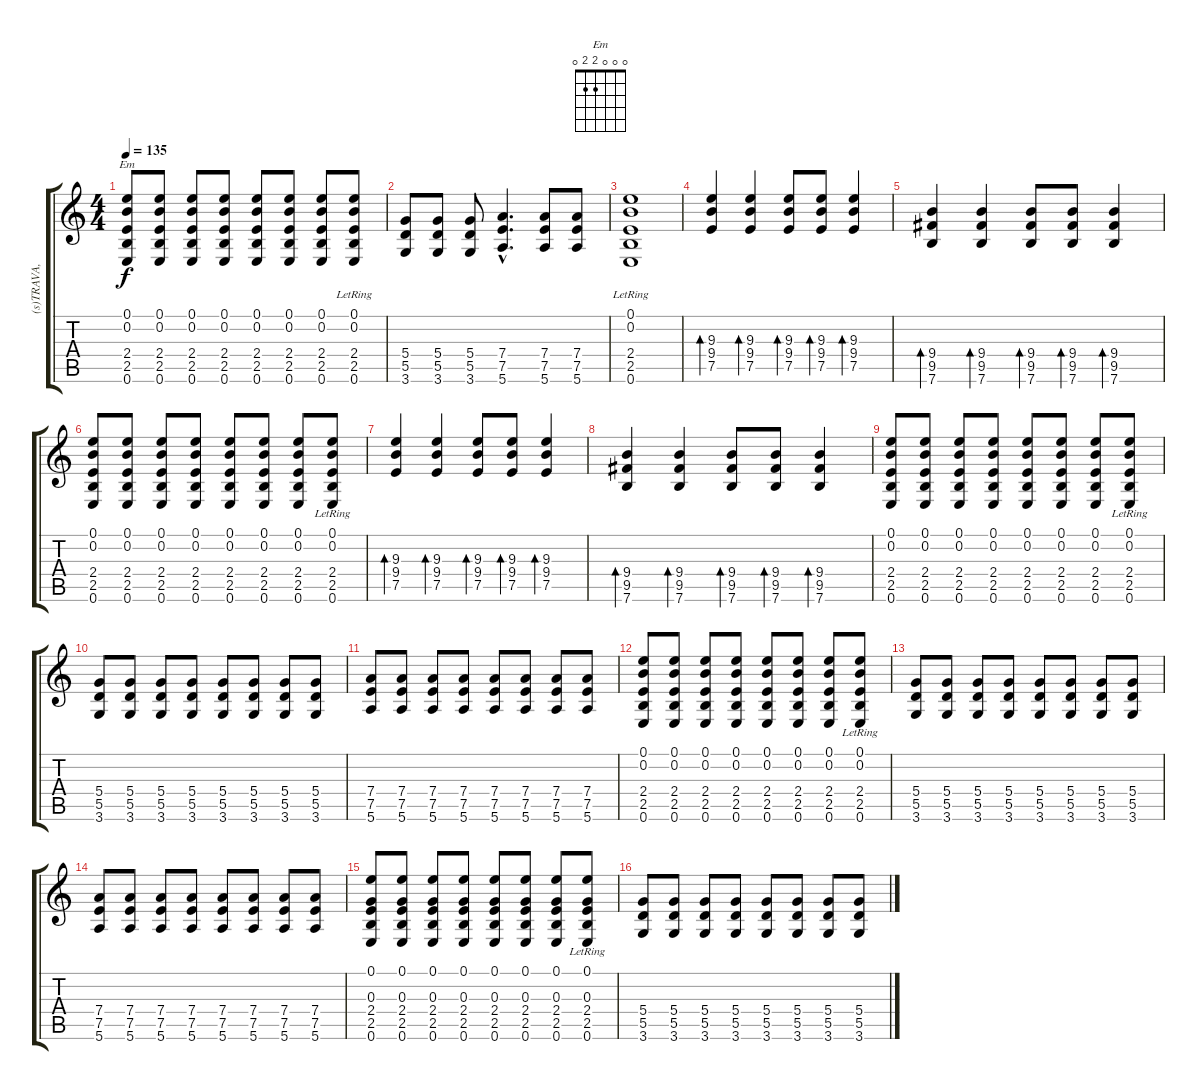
\track ("(s)TRAVA,  AL JE DOBRA" "(s)TRAVA, ") {instrument distortionguitar}
\staff {score tabs}
\tuning (E4 B3 G3 D3 A2 E2) {hide}
\chord ("Em" 0 0 0 2 2 0)
\ts (4 4)
\tempo 135
\clef g2
\ks c
(0.1 0.2 2.4 2.5 0.6).8{ch "Em" dy f} (0.1 0.2 2.4 2.5 0.6).8 (0.1 0.2 2.4 2.5 0.6).8 (0.1 0.2 2.4 2.5 0.6).8 (0.1 0.2 2.4 2.5 0.6).8 (0.1 0.2 2.4 2.5 0.6).8 (0.1 0.2 2.4 2.5 0.6).8 (0.1{lr} 0.2 2.4{lr} 2.5{lr} 0.6{lr}).8 |
(5.4 5.5 3.6).8 (5.4 5.5 3.6).8 (5.4 5.5 3.6).8 (7.4{hac} 7.5{hac} 5.6{hac}).4{d} (7.4 7.5 5.6).8 (7.4 7.5 5.6).8 |
(0.1 0.2{lr} 2.4{lr} 2.5{lr} 0.6{lr}).1 |
(9.3 9.4 7.5).4{bd 60} (9.3 9.4 7.5).4{bd 60} (9.3 9.4 7.5).8{bd 60} (9.3 9.4 7.5).8{bd 60} (9.3 9.4 7.5).4{bd 60} |
(9.4 9.5 7.6).4{bd 60} (9.4 9.5 7.6).4{bd 60} (9.4 9.5 7.6).8{bd 60} (9.4 9.5 7.6).8{bd 60} (9.4 9.5 7.6).4{bd 60} |
(0.1 0.2 2.4 2.5 0.6).8 (0.1 0.2 2.4 2.5 0.6).8 (0.1 0.2 2.4 2.5 0.6).8 (0.1 0.2 2.4 2.5 0.6).8 (0.1 0.2 2.4 2.5 0.6).8 (0.1 0.2 2.4 2.5 0.6).8 (0.1 0.2 2.4 2.5 0.6).8 (0.1{lr} 0.2 2.4{lr} 2.5{lr} 0.6{lr}).8 |
(9.3 9.4 7.5).4{bd 120} (9.3 9.4 7.5).4{bd 120} (9.3 9.4 7.5).8{bd 60} (9.3 9.4 7.5).8{bd 60} (9.3 9.4 7.5).4{bd 60} |
(9.4 9.5 7.6).4{bd 60} (9.4 9.5 7.6).4{bd 60} (9.4 9.5 7.6).8{bd 60} (9.4 9.5 7.6).8{bd 60} (9.4 9.5 7.6).4{bd 60} |
(0.1 0.2 2.4 2.5 0.6).8 (0.1 0.2 2.4 2.5 0.6).8 (0.1 0.2 2.4 2.5 0.6).8 (0.1 0.2 2.4 2.5 0.6).8 (0.1 0.2 2.4 2.5 0.6).8 (0.1 0.2 2.4 2.5 0.6).8 (0.1 0.2 2.4 2.5 0.6).8 (0.1 0.2{lr} 2.4{lr} 2.5{lr} 0.6{lr}).8 |
(5.4 5.5 3.6).8 (5.4 5.5 3.6).8 (5.4 5.5 3.6).8 (5.4 5.5 3.6).8 (5.4 5.5 3.6).8 (5.4 5.5 3.6).8 (5.4 5.5 3.6).8 (5.4 5.5 3.6).8 |
(7.4 7.5 5.6).8 (7.4 7.5 5.6).8 (7.4 7.5 5.6).8 (7.4 7.5 5.6).8 (7.4 7.5 5.6).8 (7.4 7.5 5.6).8 (7.4 7.5 5.6).8 (7.4 7.5 5.6).8 |
(0.1 0.2 2.4 2.5 0.6).8 (0.1 0.2 2.4 2.5 0.6).8 (0.1 0.2 2.4 2.5 0.6).8 (0.1 0.2 2.4 2.5 0.6).8 (0.1 0.2 2.4 2.5 0.6).8 (0.1 0.2 2.4 2.5 0.6).8 (0.1 0.2 2.4 2.5 0.6).8 (0.1{lr} 0.2 2.4{lr} 2.5{lr} 0.6{lr}).8 |
(5.4 5.5 3.6).8 (5.4 5.5 3.6).8 (5.4 5.5 3.6).8 (5.4 5.5 3.6).8 (5.4 5.5 3.6).8 (5.4 5.5 3.6).8 (5.4 5.5 3.6).8 (5.4 5.5 3.6).8 |
(7.4 7.5 5.6).8 (7.4 7.5 5.6).8 (7.4 7.5 5.6).8 (7.4 7.5 5.6).8 (7.4 7.5 5.6).8 (7.4 7.5 5.6).8 (7.4 7.5 5.6).8 (7.4 7.5 5.6).8 |
(0.1 0.3 2.4 2.5 0.6).8 (0.1 0.3 2.4 2.5 0.6).8 (0.1 0.3 2.4 2.5 0.6).8 (0.1 0.3 2.4 2.5 0.6).8 (0.1 0.3 2.4 2.5 0.6).8 (0.1 0.3 2.4 2.5 0.6).8 (0.1 0.3 2.4 2.5 0.6).8 (0.1{lr} 0.3{lr} 2.4{lr} 2.5{lr} 0.6{lr}).8 |
(5.4 5.5 3.6).8 (5.4 5.5 3.6).8 (5.4 5.5 3.6).8 (5.4 5.5 3.6).8 (5.4 5.5 3.6).8 (5.4 5.5 3.6).8 (5.4 5.5 3.6).8 (5.4 5.5 3.6).8
